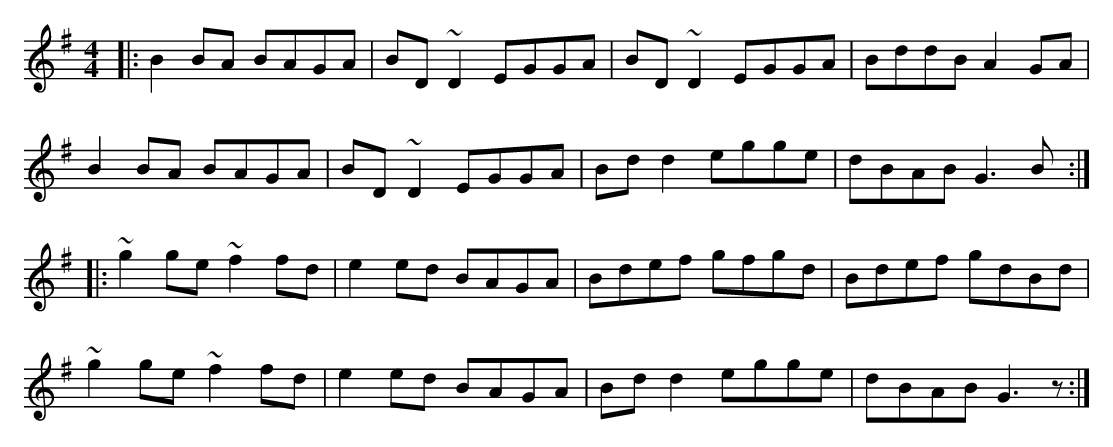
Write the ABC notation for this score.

X:1
M:4/4
K:G
|:B2 BA BAGA|BD~D2 EGGA|BD~D2 EGGA|BddB A2 GA|
B2 BA BAGA|BD~D2 EGGA|Bd d2 egge|dBAB G3 B:|
|:~g2 ge ~f2 fd|e2 ed BAGA|Bdef gfgd|Bdef gdBd|
~g2 ge ~f2 fd|e2 ed BAGA|Bd d2 egge|dBAB G3z:|
